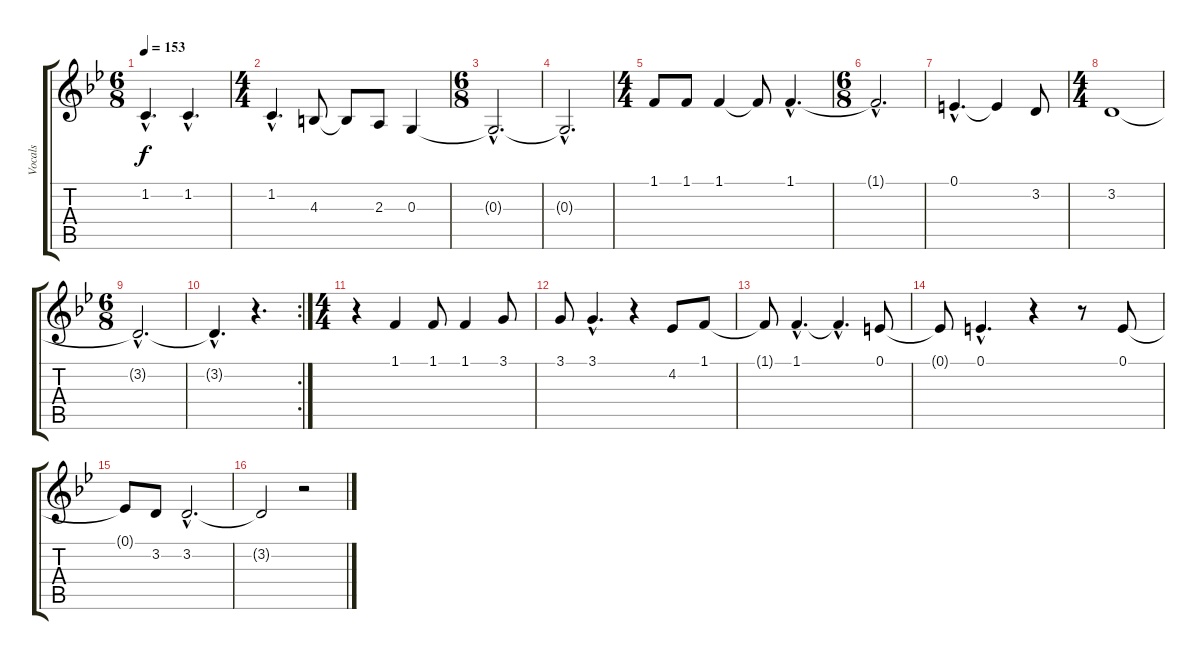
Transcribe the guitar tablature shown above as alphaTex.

\track ("Vocals" "Vocals") {instrument violin}
\staff {score tabs}
\tuning (E4 B3 G3 D3 A2 E2) {hide}
\ts (6 8)
\tempo 153
\clef g2
\ks bb
1.2{hac}.4{d dy f} 1.2{hac}.4{d} |
\ts (4 4)
1.2{hac}.4{d} 4.3.8 4.3{t}.8 2.3.8 0.3.4 |
\ts (6 8)
0.3{hac t}.2{d} |
0.3{hac t}.2{d} |
\ts (4 4)
1.1.8 1.1.8 1.1.4 1.1{t}.8 1.1{hac}.4{d} |
\ts (6 8)
1.1{hac t}.2{d} |
0.1{hac}.4{d} 0.1{t}.4 3.2.8 |
\ts (4 4)
3.2.1 |
\ts (6 8)
3.2{hac t}.2{d} |
\rc 2
3.2{hac t}.4{d} r.4{d} |
\ts (4 4)
r.4 1.1.4 1.1.8 1.1.4 3.1.8 |
3.1.8 3.1{hac}.4{d} r.4 4.2.8 1.1.8 |
1.1{t}.8 1.1{hac}.4{d} 1.1{hac t}.4{d} 0.1.8 |
0.1{t}.8 0.1{hac}.4{d} r.4 r.8 0.1.8 |
0.1{t}.8 3.2.8 3.2{hac}.2{d} |
3.2{t}.2 r.2
